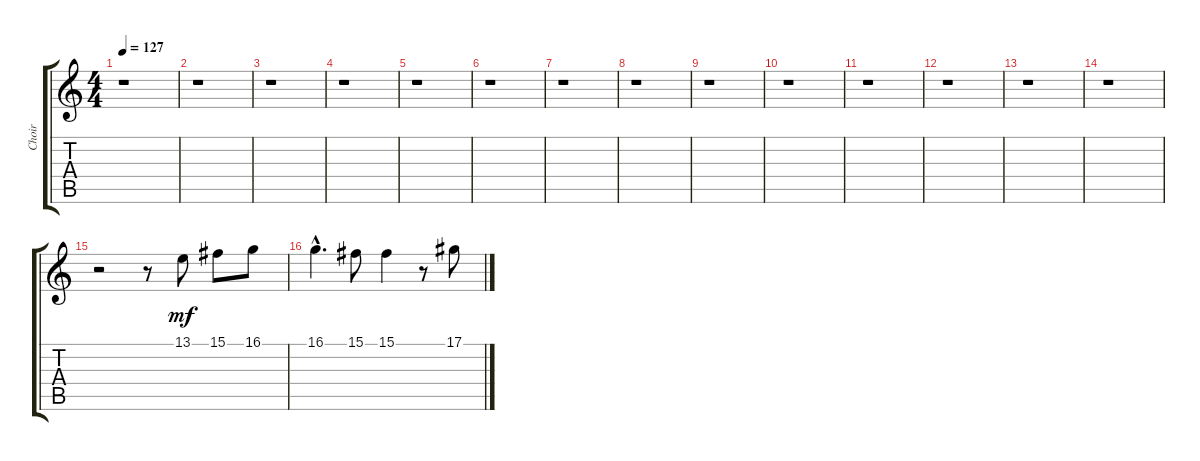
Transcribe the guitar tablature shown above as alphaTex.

\track ("Choir" "Choir") {instrument acousticgrandpiano}
\staff {score tabs}
\tuning (Eb4 Bb3 Gb3 Db3 Ab2 Eb2) {hide}
\ts (4 4)
\tempo 127
\clef g2
\ks c
r.1{dy f} |
r.1 |
r.1 |
r.1 |
r.1 |
r.1 |
r.1 |
r.1 |
r.1 |
r.1 |
r.1 |
r.1 |
r.1 |
r.1 |
r.2 r.8 13.1.8{dy mf} 15.1.8 16.1.8 |
16.1{hac}.4{d} 15.1.8 15.1.4 r.8 17.1.8
